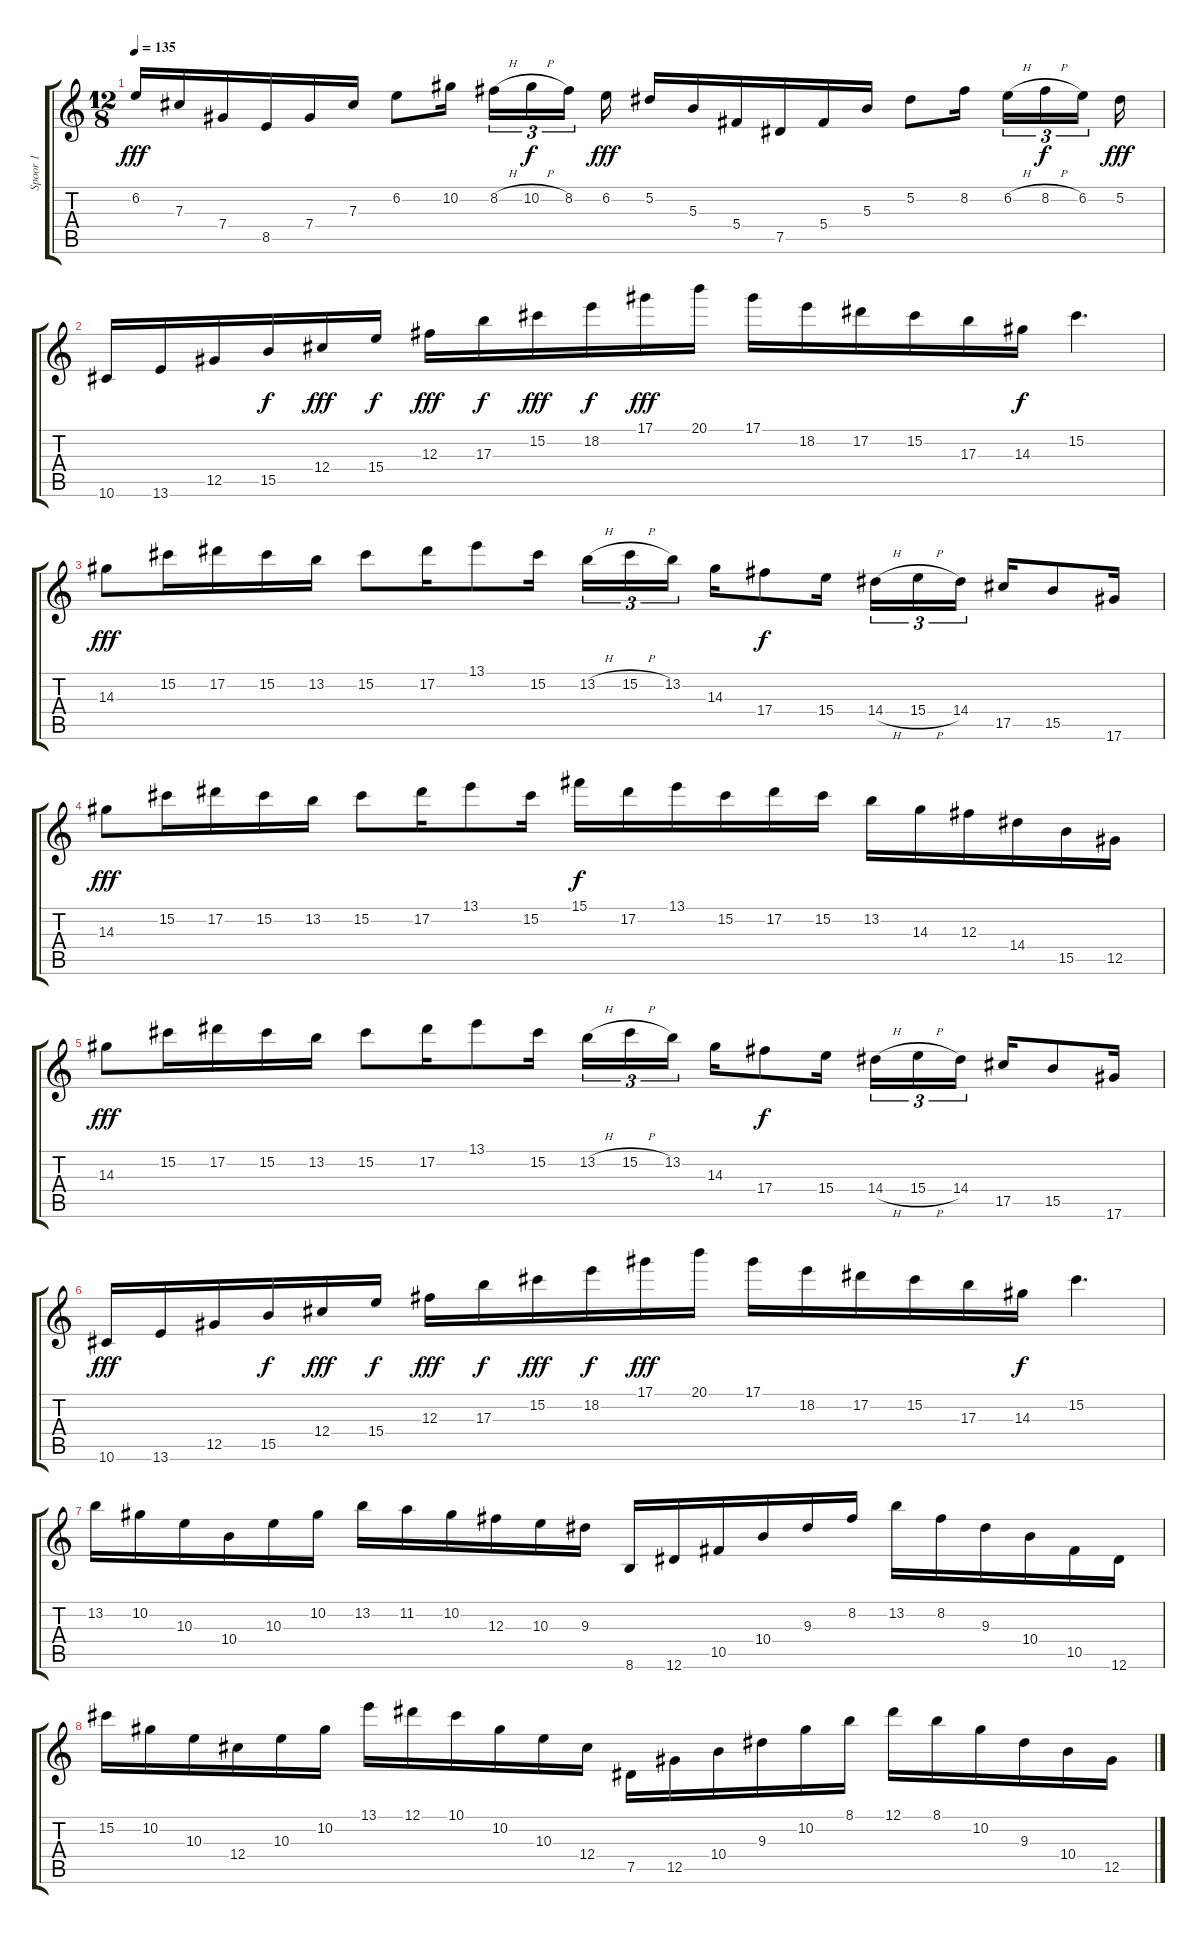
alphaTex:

\track ("Spoor 1" "Spoor 1") {instrument overdrivenguitar}
\staff {score tabs}
\tuning (Eb4 Bb3 Gb3 Db3 Ab2 Eb2) {hide}
\ts (12 8)
\tempo 135
\clef g2
\ks c
6.2.16{dy fff} 7.3.16 7.4.16 8.5.16 7.4.16 7.3.16 6.2.8 10.2.16{beam splitsecondary} 8.2{h}.16{tu (3 2)} 10.2{h}.16{tu (3 2) dy f} 8.2.16{tu (3 2) beam splitsecondary} 6.2.16{dy fff} 5.2.16 5.3.16 5.4.16 7.5.16 5.4.16 5.3.16 5.2.8 8.2.16{beam splitsecondary} 6.2{h}.16{tu (3 2)} 8.2{h}.16{tu (3 2) dy f} 6.2.16{tu (3 2) beam splitsecondary} 5.2.16{dy fff} |
10.6.16 13.6.16 12.5.16 15.5.16{dy f} 12.4.16{dy fff} 15.4.16{dy f} 12.3.16{dy fff} 17.3.16{dy f} 15.2.16{dy fff} 18.2.16{dy f} 17.1.16{dy fff} 20.1.16 17.1.16 18.2.16 17.2.16 15.2.16 17.3.16 14.3.16{dy f} 15.2.4{d} |
14.3.8{dy fff} 15.2.16 17.2.16 15.2.16 13.2.16 15.2.8 17.2.16 13.1.8 15.2.16 13.2{h}.16{tu (3 2)} 15.2{h}.16{tu (3 2)} 13.2.16{tu (3 2) beam splitsecondary} 14.3.16 17.4.8{dy f} 15.4.16 14.4{h}.16{tu (3 2)} 15.4{h}.16{tu (3 2)} 14.4.16{tu (3 2) beam splitsecondary} 17.5.16 15.5.8 17.6.16 |
14.3.8{dy fff} 15.2.16 17.2.16 15.2.16 13.2.16 15.2.8 17.2.16 13.1.8 15.2.16 15.1.16{dy f} 17.2.16 13.1.16 15.2.16 17.2.16 15.2.16 13.2.16 14.3.16 12.3.16 14.4.16 15.5.16 12.5.16 |
14.3.8{dy fff} 15.2.16 17.2.16 15.2.16 13.2.16 15.2.8 17.2.16 13.1.8 15.2.16 13.2{h}.16{tu (3 2)} 15.2{h}.16{tu (3 2)} 13.2.16{tu (3 2) beam splitsecondary} 14.3.16 17.4.8{dy f} 15.4.16 14.4{h}.16{tu (3 2)} 15.4{h}.16{tu (3 2)} 14.4.16{tu (3 2) beam splitsecondary} 17.5.16 15.5.8 17.6.16 |
10.6.16{dy fff} 13.6.16 12.5.16 15.5.16{dy f} 12.4.16{dy fff} 15.4.16{dy f} 12.3.16{dy fff} 17.3.16{dy f} 15.2.16{dy fff} 18.2.16{dy f} 17.1.16{dy fff} 20.1.16 17.1.16 18.2.16 17.2.16 15.2.16 17.3.16 14.3.16{dy f} 15.2.4{d} |
13.2.16 10.2.16 10.3.16 10.4.16 10.3.16 10.2.16 13.2.16 11.2.16 10.2.16 12.3.16 10.3.16 9.3.16 8.6.16 12.6.16 10.5.16 10.4.16 9.3.16 8.2.16 13.2.16 8.2.16 9.3.16 10.4.16 10.5.16 12.6.16 |
15.2.16 10.2.16 10.3.16 12.4.16 10.3.16 10.2.16 13.1.16 12.1.16 10.1.16 10.2.16 10.3.16 12.4.16 7.5.16 12.5.16 10.4.16 9.3.16 10.2.16 8.1.16 12.1.16 8.1.16 10.2.16 9.3.16 10.4.16 12.5.16
